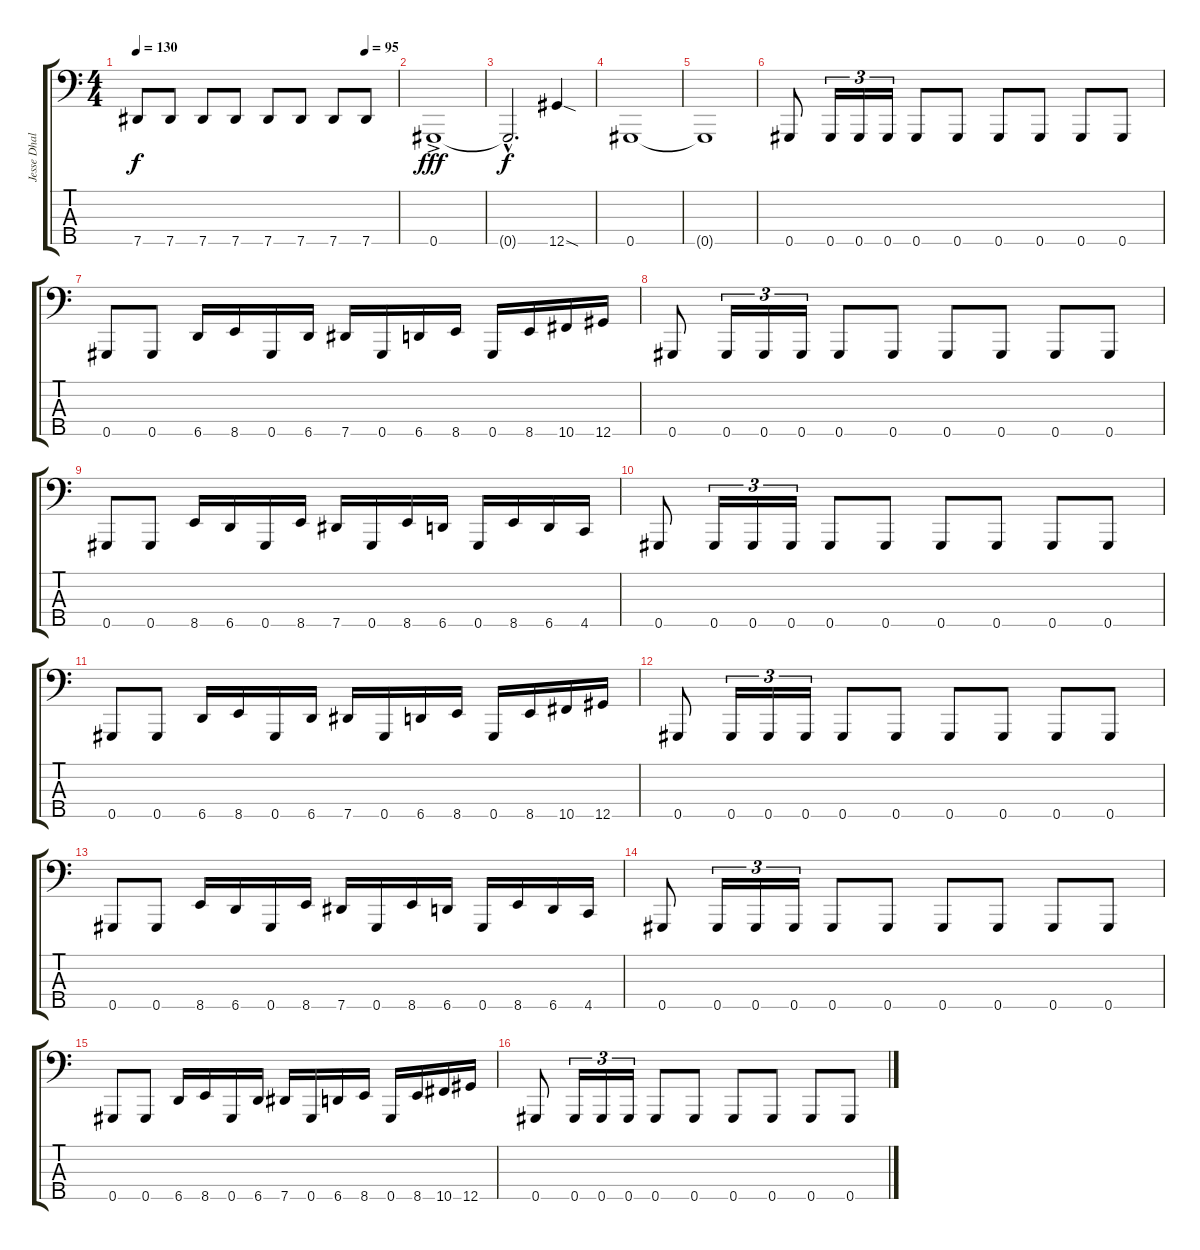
\track ("Jesse Dhaliwal" "Jesse Dhal") {instrument electricbasspick}
\staff {score tabs}
\tuning (Gb2 Db2 Ab1 Eb1 Ab0) {hide}
\ts (4 4)
\tempo 130
\tempo (95 0.875)
\clef f4
\ks c
7.5.8{dy f} 7.5.8 7.5.8 7.5.8 7.5.8 7.5.8 7.5.8 7.5.8 |
0.5{ac}.1{dy fff} |
0.5{hac t}.2{d dy f} 12.5{sod}.4 |
0.5.1 |
0.5{t}.1 |
0.5.8 0.5.16{tu (3 2)} 0.5.16{tu (3 2)} 0.5.16{tu (3 2)} 0.5.8 0.5.8 0.5.8 0.5.8 0.5.8 0.5.8 |
0.5.8 0.5.8 6.5.16 8.5.16 0.5.16 6.5.16 7.5.16 0.5.16 6.5.16 8.5.16 0.5.16 8.5.16 10.5.16 12.5.16 |
0.5.8 0.5.16{tu (3 2)} 0.5.16{tu (3 2)} 0.5.16{tu (3 2)} 0.5.8 0.5.8 0.5.8 0.5.8 0.5.8 0.5.8 |
0.5.8 0.5.8 8.5.16 6.5.16 0.5.16 8.5.16 7.5.16 0.5.16 8.5.16 6.5.16 0.5.16 8.5.16 6.5.16 4.5.16 |
0.5.8 0.5.16{tu (3 2)} 0.5.16{tu (3 2)} 0.5.16{tu (3 2)} 0.5.8 0.5.8 0.5.8 0.5.8 0.5.8 0.5.8 |
0.5.8 0.5.8 6.5.16 8.5.16 0.5.16 6.5.16 7.5.16 0.5.16 6.5.16 8.5.16 0.5.16 8.5.16 10.5.16 12.5.16 |
0.5.8 0.5.16{tu (3 2)} 0.5.16{tu (3 2)} 0.5.16{tu (3 2)} 0.5.8 0.5.8 0.5.8 0.5.8 0.5.8 0.5.8 |
0.5.8 0.5.8 8.5.16 6.5.16 0.5.16 8.5.16 7.5.16 0.5.16 8.5.16 6.5.16 0.5.16 8.5.16 6.5.16 4.5.16 |
0.5.8 0.5.16{tu (3 2)} 0.5.16{tu (3 2)} 0.5.16{tu (3 2)} 0.5.8 0.5.8 0.5.8 0.5.8 0.5.8 0.5.8 |
0.5.8 0.5.8 6.5.16 8.5.16 0.5.16 6.5.16 7.5.16 0.5.16 6.5.16 8.5.16 0.5.16 8.5.16 10.5.16 12.5.16 |
0.5.8 0.5.16{tu (3 2)} 0.5.16{tu (3 2)} 0.5.16{tu (3 2)} 0.5.8 0.5.8 0.5.8 0.5.8 0.5.8 0.5.8
